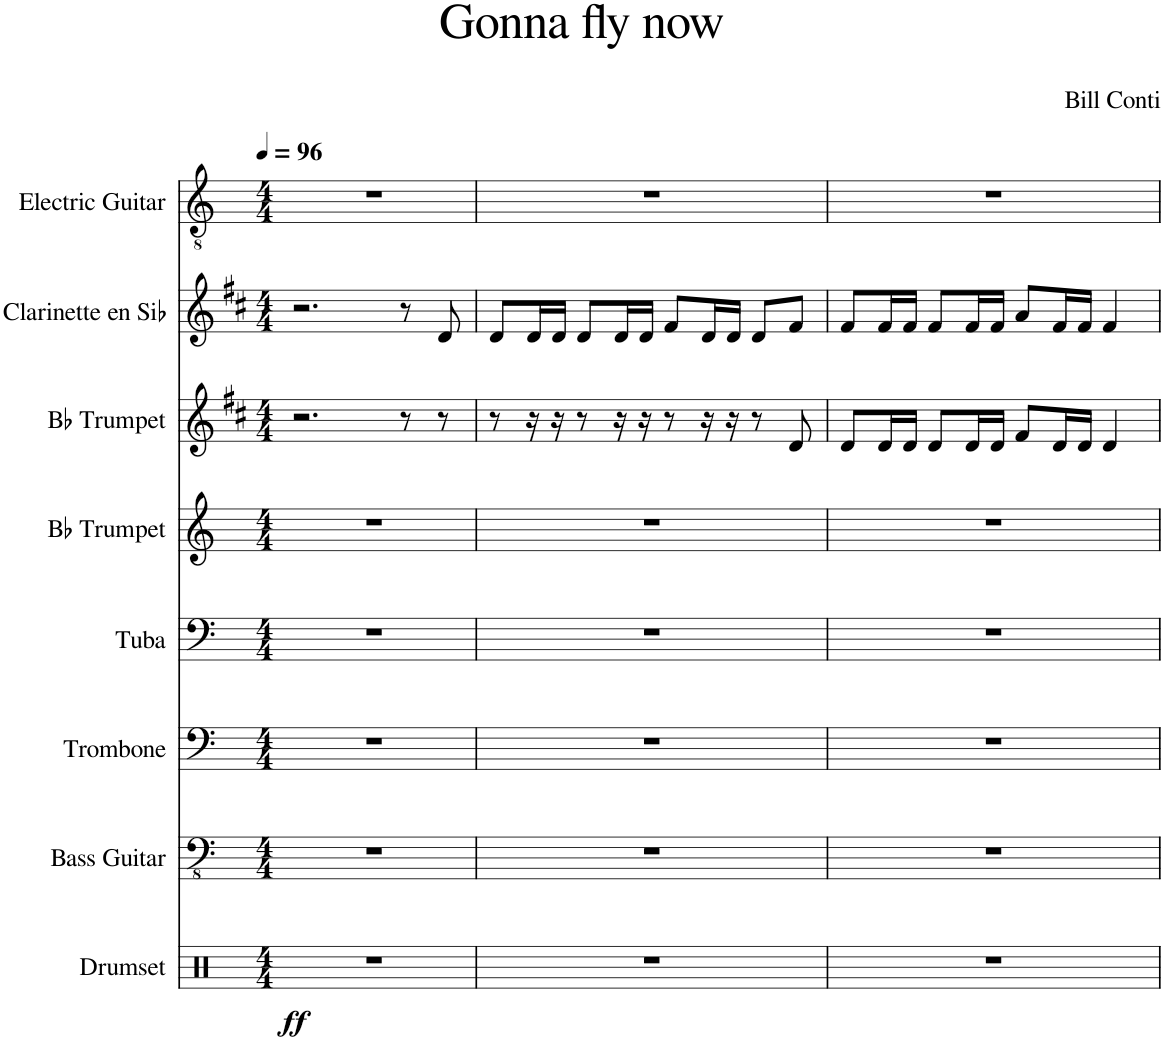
**kern	**dynam	**kern	**kern	**kern	**kern	**kern	**kern	**kern
*part8	*part8	*part7	*part6	*part5	*part4	*part3	*part2	*part1
*staff8	*staff8	*staff7	*staff6	*staff5	*staff4	*staff3	*staff2	*staff1
*I"Drumset	*	*I"Bass Guitar	*I"Trombone	*I"Tuba	*I"Bb Trumpet	*I"Bb Trumpet	*I"Clarinette en Sib	*I"Electric Guitar
*I'Drs.	*	*I'B. Guit.	*I'Tbn.	*I'Tba.	*I'Bb Tpt.	*I'Bb Tpt.	*I'Clar. Sib	*I'El. Guit.
*clefX	*	*clefFv4	*clefF4	*clefF4	*clefG2	*clefG2	*clefG2	*clefGv2
*	*	*	*	*	*Trd1c2	*Trd1c2	*Trd1c2	*
*k[]	*	*k[]	*k[]	*k[]	*k[]	*k[f#c#]	*k[f#c#]	*k[]
*M4/4	*	*M4/4	*M4/4	*M4/4	*M4/4	*M4/4	*M4/4	*M4/4
*MM96	*	*MM96	*MM96	*MM96	*MM96	*MM96	*MM96	*MM96
=1	=1	=1	=1	=1	=1	=1	=1	=1
!	!LO:DY:b	!	!	!	!	!	!	!
1r	ff	1r	1r	1r	1r	2.r	2.r	1r
.	.	.	.	.	.	8r	8r	.
.	.	.	.	.	.	8r	8d/	.
=2	=2	=2	=2	=2	=2	=2	=2	=2
1r	.	1r	1r	1r	1r	8r	8d/L	1r
.	.	.	.	.	.	16r	16d/L	.
.	.	.	.	.	.	16r	16d/JJ	.
.	.	.	.	.	.	8r	8d/L	.
.	.	.	.	.	.	16r	16d/L	.
.	.	.	.	.	.	16r	16d/JJ	.
.	.	.	.	.	.	8r	8f#/L	.
.	.	.	.	.	.	16r	16d/L	.
.	.	.	.	.	.	16r	16d/JJ	.
.	.	.	.	.	.	8r	8d/L	.
.	.	.	.	.	.	8d/	8f#/J	.
=3	=3	=3	=3	=3	=3	=3	=3	=3
1r	.	1r	1r	1r	1r	8d/L	8f#/L	1r
.	.	.	.	.	.	16d/L	16f#/L	.
.	.	.	.	.	.	16d/JJ	16f#/JJ	.
.	.	.	.	.	.	8d/L	8f#/L	.
.	.	.	.	.	.	16d/L	16f#/L	.
.	.	.	.	.	.	16d/JJ	16f#/JJ	.
.	.	.	.	.	.	8f#/L	8a/L	.
.	.	.	.	.	.	16d/L	16f#/L	.
.	.	.	.	.	.	16d/JJ	16f#/JJ	.
.	.	.	.	.	.	4d/	4f#/	.
=	=	=	=	=	=	=	=	=
*-	*-	*-	*-	*-	*-	*-	*-	*-
